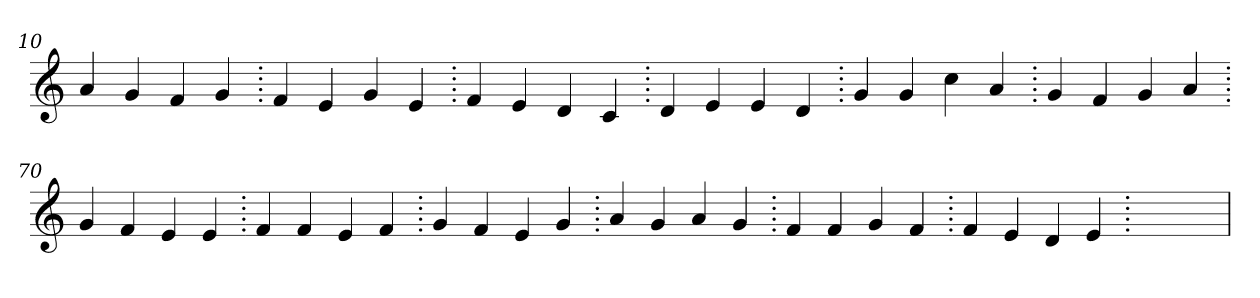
**kern
*part1
*staff1
*clefG2
=10.
4a
4g
4f
4g
=20.
4f
4e
4g
4e
=30.
4f
4e
4d
4c
=40.
4d
4e
4e
4d
=50.
4g
4g
4cc
4a
=60.
4g
4f
4g
4a
=70.
4g
4f
4e
4e
=80.
4f
4f
4e
4f
=90.
4g
4f
4e
4g
=100.
4a
4g
4a
4g
=110.
4f
4f
4g
4f
=120.
4f
4e
4d
4e
=130.
1ryy
=
*-
